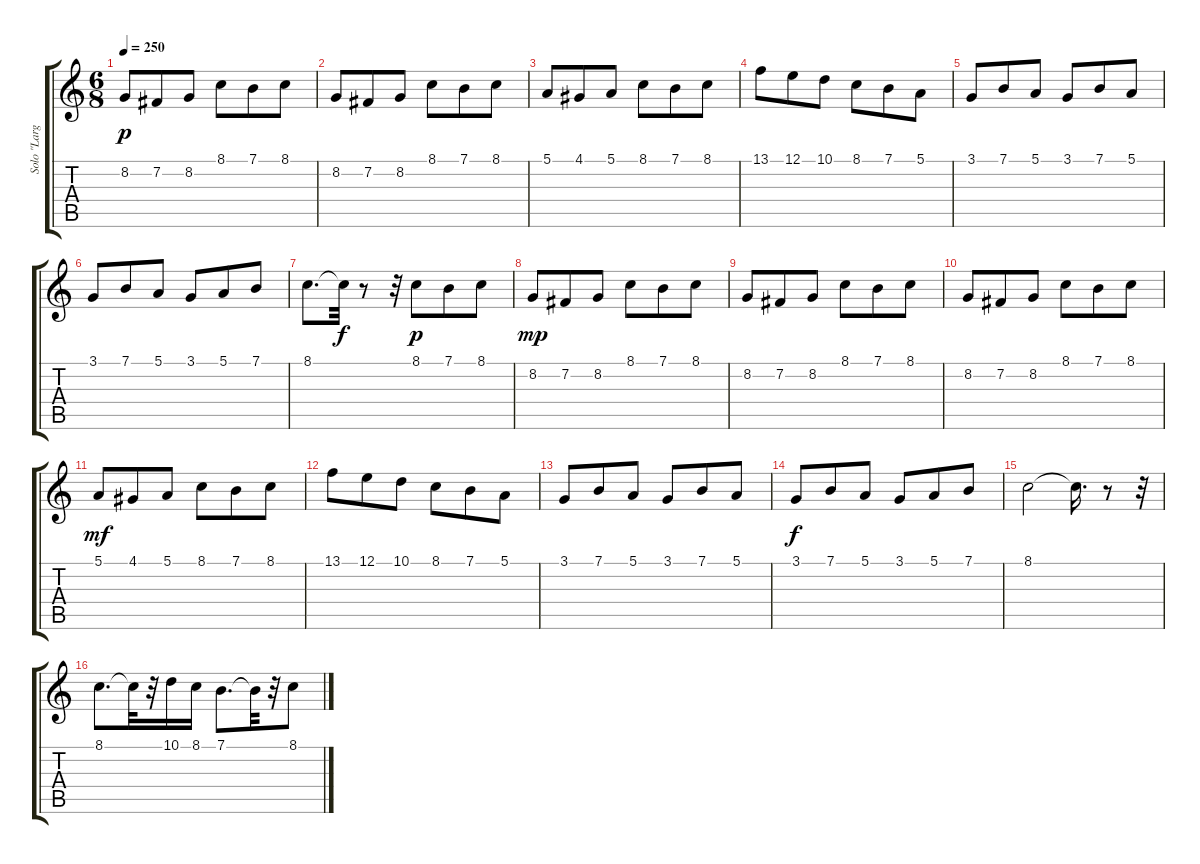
\track ("Solo \"Largo al Factotum\"" "Solo \"Larg") {instrument altosax}
\staff {score tabs}
\tuning (E4 B3 G3 D3 A2 E2) {hide}
\ts (6 8)
\tempo 250
\clef g2
\ks c
8.2.8{dy p} 7.2.8 8.2.8 8.1.8 7.1.8 8.1.8 |
8.2.8 7.2.8 8.2.8 8.1.8 7.1.8 8.1.8 |
5.1.8 4.1.8 5.1.8 8.1.8 7.1.8 8.1.8 |
13.1.8 12.1.8 10.1.8 8.1.8 7.1.8 5.1.8 |
3.1.8 7.1.8 5.1.8 3.1.8 7.1.8 5.1.8 |
3.1.8 7.1.8 5.1.8 3.1.8 5.1.8 7.1.8 |
8.1.8{d} 8.1{t}.32{dy f} r.8 r.32 8.1.8{dy p} 7.1.8 8.1.8 |
8.2.8{dy mp} 7.2.8 8.2.8 8.1.8 7.1.8 8.1.8 |
8.2.8 7.2.8 8.2.8 8.1.8 7.1.8 8.1.8 |
8.2.8 7.2.8 8.2.8 8.1.8 7.1.8 8.1.8 |
5.1.8{dy mf} 4.1.8 5.1.8 8.1.8 7.1.8 8.1.8 |
13.1.8 12.1.8 10.1.8 8.1.8 7.1.8 5.1.8 |
3.1.8 7.1.8 5.1.8 3.1.8 7.1.8 5.1.8 |
3.1.8{dy f} 7.1.8 5.1.8 3.1.8 5.1.8 7.1.8 |
8.1.2 8.1{t}.16{d} r.8 r.32 |
8.1.8{d} 8.1{t}.32 r.32 10.1.16 8.1.16 7.1.8{d} 7.1{t}.32 r.32 8.1.8
